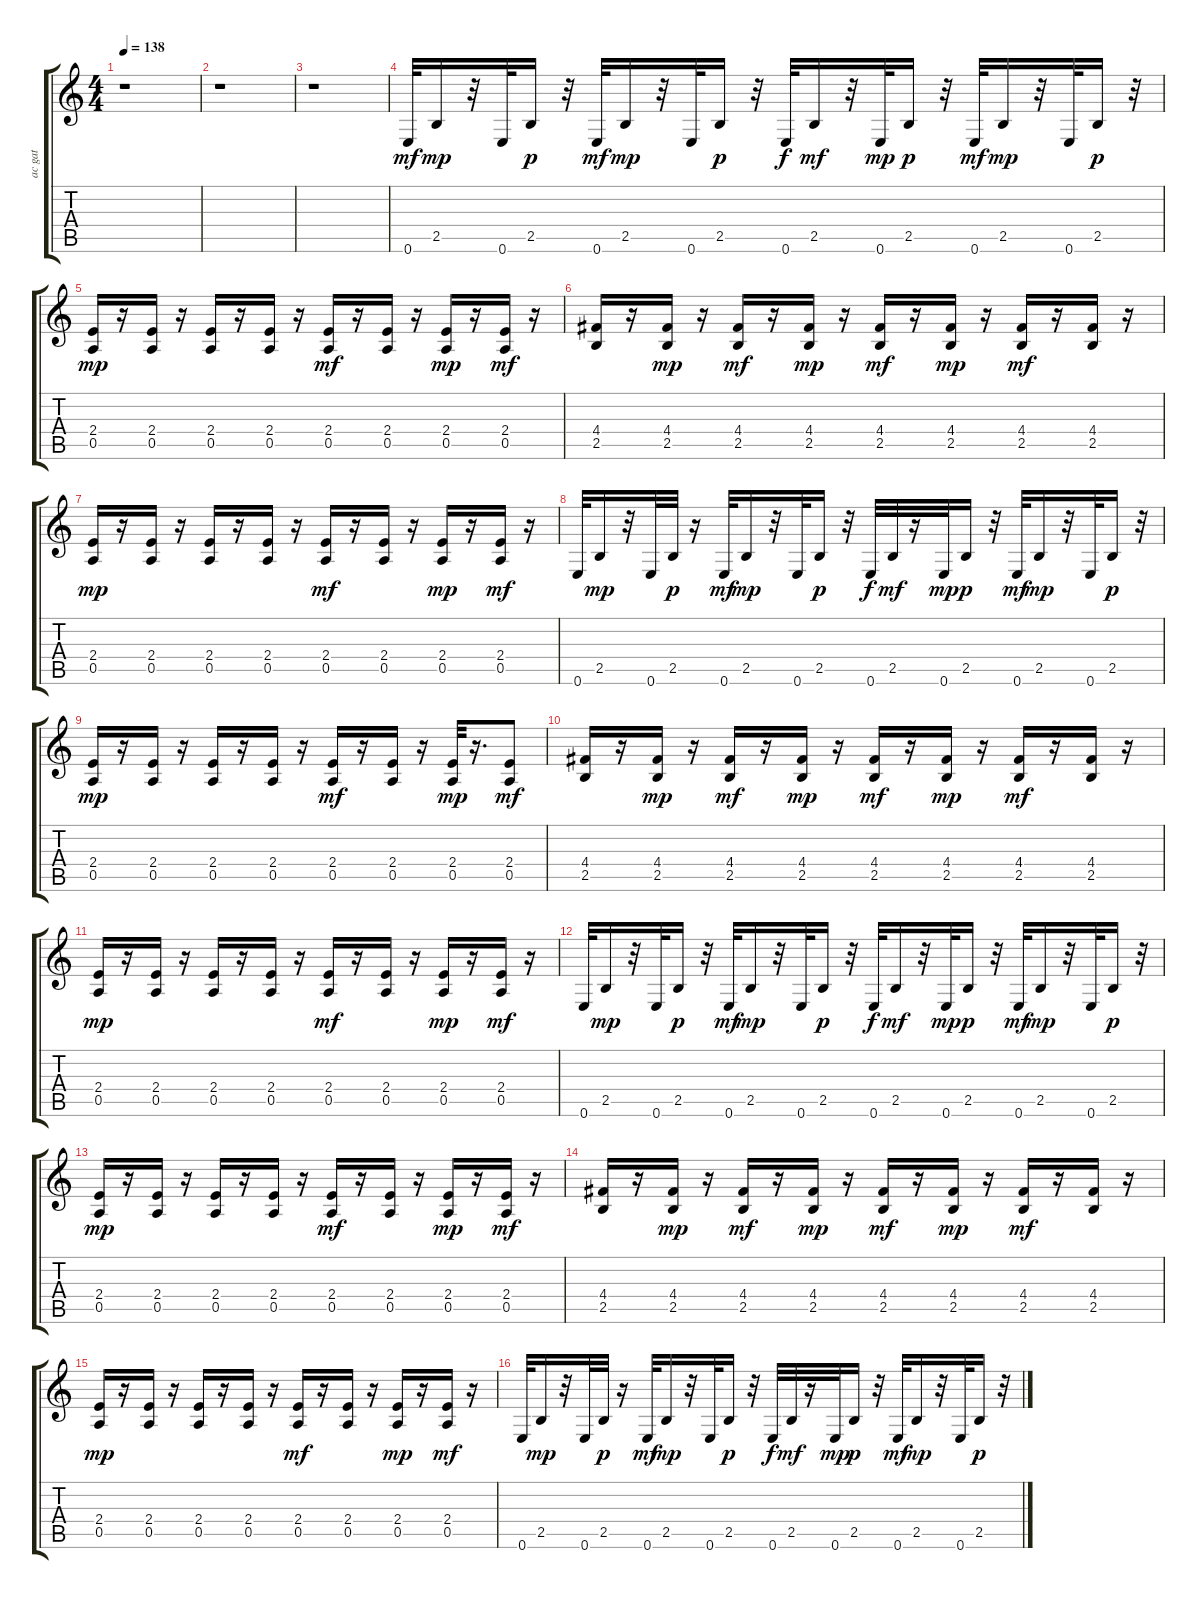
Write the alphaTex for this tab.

\track ("ac gat" "ac gat") {instrument acousticguitarsteel}
\staff {score tabs}
\tuning (E4 B3 G3 D3 A2 E2) {hide}
\ts (4 4)
\tempo 138
\clef g2
\ks c
r.1{dy f} |
r.1 |
r.1 |
0.6.32{dy mf} 2.5.16{dy mp} r.32 0.6.32 2.5.16{dy p} r.32 0.6.32{dy mf} 2.5.16{dy mp} r.32 0.6.32 2.5.16{dy p} r.32 0.6.32{dy f} 2.5.16{dy mf} r.32 0.6.32{dy mp} 2.5.16{dy p} r.32 0.6.32{dy mf} 2.5.16{dy mp} r.32 0.6.32 2.5.16{dy p} r.32 |
(2.4 0.5).16{dy mp} r.16 (2.4 0.5).16 r.16 (2.4 0.5).16 r.16 (2.4 0.5).16 r.16 (2.4 0.5).16{dy mf} r.16 (2.4 0.5).16 r.16 (2.4 0.5).16{dy mp} r.16 (2.4 0.5).16{dy mf} r.16 |
(4.4 2.5).16 r.16 (4.4 2.5).16{dy mp} r.16 (4.4 2.5).16{dy mf} r.16 (4.4 2.5).16{dy mp} r.16 (4.4 2.5).16{dy mf} r.16 (4.4 2.5).16{dy mp} r.16 (4.4 2.5).16{dy mf} r.16 (4.4 2.5).16 r.16 |
(2.4 0.5).16{dy mp} r.16 (2.4 0.5).16 r.16 (2.4 0.5).16 r.16 (2.4 0.5).16 r.16 (2.4 0.5).16{dy mf} r.16 (2.4 0.5).16 r.16 (2.4 0.5).16{dy mp} r.16 (2.4 0.5).16{dy mf} r.16 |
0.6.32 2.5.16{dy mp} r.32 0.6.32 2.5.32{dy p} r.16 0.6.32{dy mf} 2.5.16{dy mp} r.32 0.6.32 2.5.16{dy p} r.32 0.6.32{dy f} 2.5.32{dy mf} r.16 0.6.32{dy mp} 2.5.16{dy p} r.32 0.6.32{dy mf} 2.5.16{dy mp} r.32 0.6.32 2.5.16{dy p} r.32 |
(2.4 0.5).16{dy mp} r.16 (2.4 0.5).16 r.16 (2.4 0.5).16 r.16 (2.4 0.5).16 r.16 (2.4 0.5).16{dy mf} r.16 (2.4 0.5).16 r.16 (2.4 0.5).32{dy mp} r.16{d} (2.4 0.5).8{dy mf} |
(4.4 2.5).16 r.16 (4.4 2.5).16{dy mp} r.16 (4.4 2.5).16{dy mf} r.16 (4.4 2.5).16{dy mp} r.16 (4.4 2.5).16{dy mf} r.16 (4.4 2.5).16{dy mp} r.16 (4.4 2.5).16{dy mf} r.16 (4.4 2.5).16 r.16 |
(2.4 0.5).16{dy mp} r.16 (2.4 0.5).16 r.16 (2.4 0.5).16 r.16 (2.4 0.5).16 r.16 (2.4 0.5).16{dy mf} r.16 (2.4 0.5).16 r.16 (2.4 0.5).16{dy mp} r.16 (2.4 0.5).16{dy mf} r.16 |
0.6.32 2.5.16{dy mp} r.32 0.6.32 2.5.16{dy p} r.32 0.6.32{dy mf} 2.5.16{dy mp} r.32 0.6.32 2.5.16{dy p} r.32 0.6.32{dy f} 2.5.16{dy mf} r.32 0.6.32{dy mp} 2.5.16{dy p} r.32 0.6.32{dy mf} 2.5.16{dy mp} r.32 0.6.32 2.5.16{dy p} r.32 |
(2.4 0.5).16{dy mp} r.16 (2.4 0.5).16 r.16 (2.4 0.5).16 r.16 (2.4 0.5).16 r.16 (2.4 0.5).16{dy mf} r.16 (2.4 0.5).16 r.16 (2.4 0.5).16{dy mp} r.16 (2.4 0.5).16{dy mf} r.16 |
(4.4 2.5).16 r.16 (4.4 2.5).16{dy mp} r.16 (4.4 2.5).16{dy mf} r.16 (4.4 2.5).16{dy mp} r.16 (4.4 2.5).16{dy mf} r.16 (4.4 2.5).16{dy mp} r.16 (4.4 2.5).16{dy mf} r.16 (4.4 2.5).16 r.16 |
(2.4 0.5).16{dy mp} r.16 (2.4 0.5).16 r.16 (2.4 0.5).16 r.16 (2.4 0.5).16 r.16 (2.4 0.5).16{dy mf} r.16 (2.4 0.5).16 r.16 (2.4 0.5).16{dy mp} r.16 (2.4 0.5).16{dy mf} r.16 |
0.6.32 2.5.16{dy mp} r.32 0.6.32 2.5.32{dy p} r.16 0.6.32{dy mf} 2.5.16{dy mp} r.32 0.6.32 2.5.16{dy p} r.32 0.6.32{dy f} 2.5.32{dy mf} r.16 0.6.32{dy mp} 2.5.16{dy p} r.32 0.6.32{dy mf} 2.5.16{dy mp} r.32 0.6.32 2.5.16{dy p} r.32
